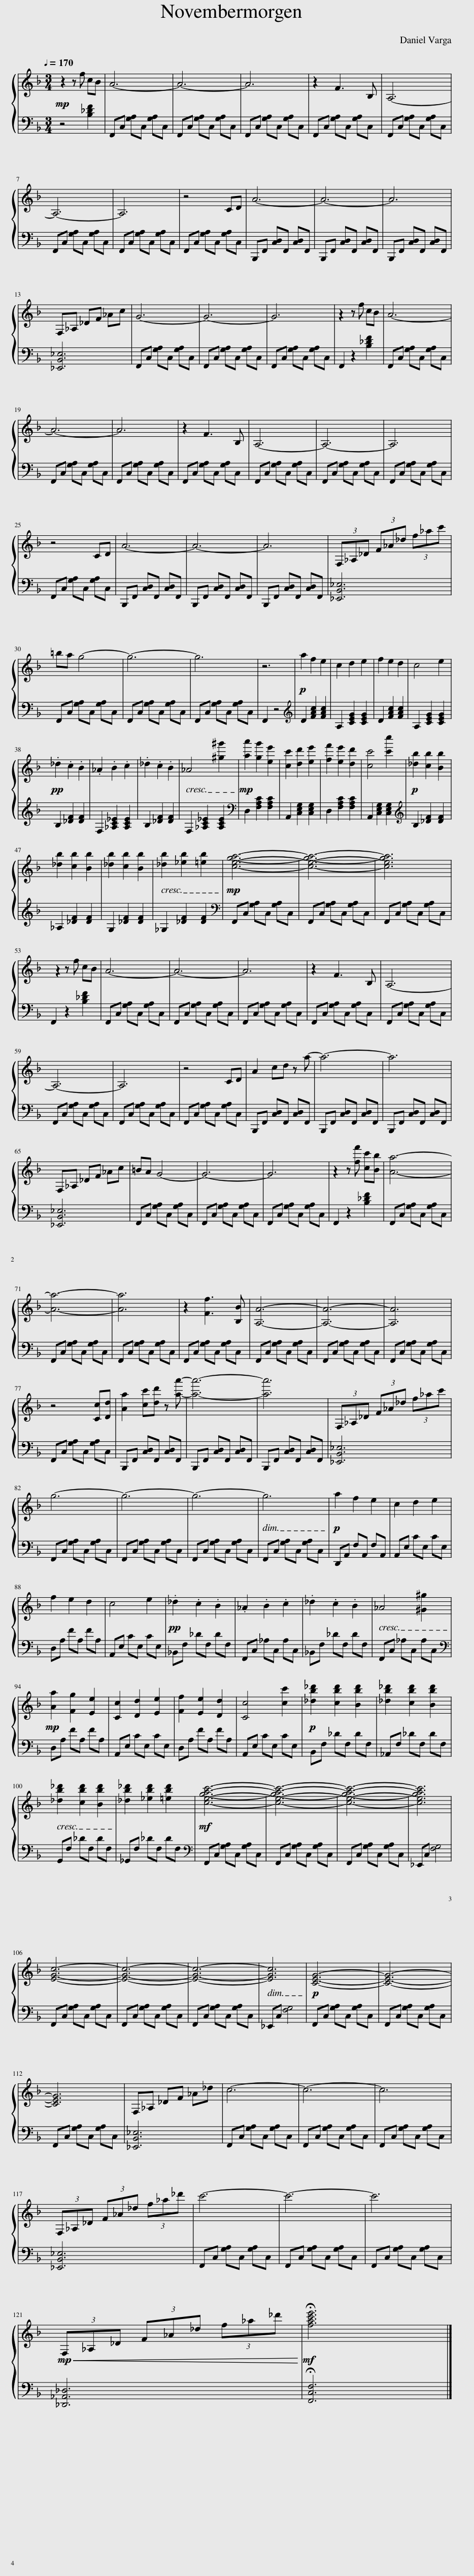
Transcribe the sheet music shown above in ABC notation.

X:1
%%score { 1 | 2 }
L:1/8
Q:1/4=170
M:3/4
I:linebreak $
K:F
V:1 treble
V:2 bass
V:1
!mp! z2 z f cB | A6- | A6- | A6 | z2 F3 B, | %5
 A,6- |$ A,6- | A,6 | z4 CD | A6- | %10
 A6- | A6 |$ F,_A, _DF _Ac | G6- | G6- | %15
 G6 | z2 z f cB | A6- |$ A6- | A6 | %20
 z2 F3 B, | A,6- | A,6- | A,6 |$ z4 CD | %25
 A6- | A6- | A6 | (3F,_A,_D (3F_A_d (3f_ac' |$ =ba g4- | %30
 g6- | g6 | z6 |!p! a2 f2 e2 | c2 d2 e2 | %35
 f2 e2 d2 | c4 e2 |$!pp! ._d2 .c2 .B2 | ._A2 .B2 .c2 | ._d2 .c2 .B2 | %40
 _A4 [^g^g']2 |!mp! [aa']2 [gg']2 [ee']2 | [cc']2 [dd']2 [ee']2 | [ff']2 [ee']2 [dd']2 | [cc']4 [c'c'']2 | %45
!p! [_db]2 [cb]2 [Bb]2 |$ [_db]2 [cb]2 [Bb]2 | [_db]2 [cb]2 [Bb]2 | [_db]2 [_eb]2 [=eb]2 |!mp! [cega]6- | %50
 [cega]6- | [cega]6 |$ z2 z f cB | A6- | A6- | %55
 A6 | z2 F3 B, | A,6- |$ A,6- | A,6 | %60
 z4 CD | A2 cd z a- | a6- | a6 |$ F,_A, _DF _Ac | %65
 =BA G4- | G6- | G6 | z2 z [ff'] [cc'][Bb] | [Aa]6- |$ %70
 [Aa]6- | [Aa]6 | z2 [Ff]3 [B,B] | [A,A]6- | [A,A]6- | %75
 [A,A]6 |$ z4 [Cc][Dd] | [Aa]2 [cc'][dd'] z [aa']- | [aa']6- | [aa']6 | %80
 (3F,_A,_D (3F_A_d (3f_ac' |$ g6- | g6- | g6- | g6 | %85
!p! a2 f2 e2 | c2 d2 e2 |$ f2 e2 d2 | c4 e2 |!pp! ._d2 .c2 .B2 | %90
 ._A2 .B2 .c2 | ._d2 .c2 .B2 | _A4 [^G^g]2 |$!mp! [Aa]2 [Fg]2 [Ee]2 | [Cc]2 [Dd]2 [Ee]2 | %95
 [Ff]2 [Ee]2 [Dd]2 | [Cc]4 [cc']2 |!p! [_db_d']2 [cbd']2 [Bbd']2 | [_db_d']2 [cbd']2 [Bbd']2 |$ [_db_d']2 [cbd']2 [Bbd']2 | %100
 [_db_d']2 [_ebd']2 [=ebd']2 |!mf! [cegac']6- | [cegac']6- | [cegac']6- | [cegac']6 |$ %105
 [EGc]6- | [EGc]6- | [EGc]6- | [EGc]6 |!p! [CEG]6- | %110
 [CEG]6- |$ [CEG]6 | F,_A, _DF _A_d | c6- | c6- | %115
 c6 |$ (3F,_A,_D (3F_A_d (3f_a_d' | c'6- | c'6- | c'6 |$ %120
!mp!!<(! (3F,_A,_D (3F_A_d (3f_a_d'!<)! |!mf! !fermata![fac'e']6 |] %122
V:2
 z4 [B,_DF]2 | F,,C, [G,A,]C, [G,A,]C, | F,,C, [G,A,]C, [G,A,]C, | F,,C, [G,A,]C, [G,A,]C, | F,,C, [G,A,]C, [G,A,]C, | %5
 F,,C, [G,A,]C, [G,A,]C, |$ F,,C, [G,A,]C, [G,A,]C, | F,,C, [G,A,]C, [G,A,]C, | F,,C, [G,A,]C, [G,A,]C, | B,,,F,, [C,D,]F,, [C,D,]F,, | %10
 B,,,F,, [C,D,]F,, [C,D,]F,, | B,,,F,, [C,D,]F,, [C,D,]F,, |$ [_E,,B,,_E,]6 | F,,C, [G,A,]C, [G,A,]C, | F,,C, [G,A,]C, [G,A,]C, | %15
 F,,C, [G,A,]C, [G,A,]C, | F,,2 z2 [B,_DF]2 | F,,C, [G,A,]C, [G,A,]C, |$ F,,C, [G,A,]C, [G,A,]C, | F,,C, [G,A,]C, [G,A,]C, | %20
 F,,C, [G,A,]C, [G,A,]C, | F,,C, [G,A,]C, [G,A,]C, | F,,C, [G,A,]C, [G,A,]C, | F,,C, [G,A,]C, [G,A,]C, |$ F,,C, [G,A,]C, [G,A,]C, | %25
 B,,,F,, [C,D,]F,, [C,D,]F,, | B,,,F,, [C,D,]F,, [C,D,]F,, | B,,,F,, [C,D,]F,, [C,D,]F,, | [_E,,B,,_E,]6 |$ F,,C, [G,A,]C, [G,A,]C, | %30
 F,,C, [G,A,]C, [G,A,]C, | F,,C, [G,A,]C, [G,A,]C, | F,,2 z4 |[K:treble] D2 [FAc]2 [FAc]2 | A,2 [CEG]2 [CEG]2 | %35
 D2 [FAc]2 [FAc]2 | A,2 [CEG]2 [CEG]2 |$ B,2 [_DF]2 [DF]2 | F,2 [_A,C_E]2 [A,CE]2 | B,2 [_DF]2 [DF]2 | %40
 F,2 [_A,C_E]2 [A,CE]2 |[K:bass] D,2 [F,A,C]2 [F,A,C]2 | A,,2 [C,E,G,]2 [C,E,G,]2 | D,2 [F,A,C]2 [F,A,C]2 | A,,2 [C,E,G,]2 [C,E,G,]2 | %45
[K:treble] B,2 [_DF]2 [DF]2 |$ _A,2 [_DF]2 [DF]2 | G,2 [_DF]2 [DF]2 | _G,2 [_DF]2 [DF]2 |[K:bass] F,,C, [G,A,]C, [G,A,]C, | %50
 F,,C, [G,A,]C, [G,A,]C, | F,,C, [G,A,]C, [G,A,]C, |$ F,,2 z2 [B,_DF]2 | F,,C, [G,A,]C, [G,A,]C, | F,,C, [G,A,]C, [G,A,]C, | %55
 F,,C, [G,A,]C, [G,A,]C, | F,,C, [G,A,]C, [G,A,]C, | F,,C, [G,A,]C, [G,A,]C, |$ F,,C, [G,A,]C, [G,A,]C, | F,,C, [G,A,]C, [G,A,]C, | %60
 F,,C, [G,A,]C, [G,A,]C, | B,,,F,, [C,D,]F,, [C,D,]F,, | B,,,F,, [C,D,]F,, [C,D,]F,, | B,,,F,, [C,D,]F,, [C,D,]F,, |$ [_E,,B,,_E,]6 | %65
 F,,C, [G,A,]C, [G,A,]C, | F,,C, [G,A,]C, [G,A,]C, | F,,C, [G,A,]C, [G,A,]C, | F,,2 z2 [B,_DF]2 | F,,C, [G,A,]C, [G,A,]C, |$ %70
 F,,C, [G,A,]C, [G,A,]C, | F,,C, [G,A,]C, [G,A,]C, | F,,C, [G,A,]C, [G,A,]C, | F,,C, [G,A,]C, [G,A,]C, | F,,C, [G,A,]C, [G,A,]C, | %75
 F,,C, [G,A,]C, [G,A,]C, |$ F,,C, [G,A,]C, [G,A,]C, | B,,,F,, [C,D,]F,, [C,D,]F,, | B,,,F,, [C,D,]F,, [C,D,]F,, | B,,,F,, [C,D,]F,, [C,D,]F,, | %80
 [_E,,B,,_E,]6 |$ F,,C, [G,A,]C, [G,A,]C, | F,,C, [G,A,]C, [G,A,]C, | F,,C, [G,A,]C, [G,A,]C, | F,,C, [G,A,]C, [G,A,]C, | %85
 D,,A,, F,A,, F,A,, | A,,E, CE, CE, |$ D,A, FA, FA, | A,,E, CE, CE, | _B,,F, _DF, DF, | %90
 F,,C, _A,C, A,C, | _B,,F, _DF, DF, | F,,C, _A,C, A,C, |$[K:bass] D,A, FA, FA, | A,,E, CE, CE, | %95
 D,A, FA, FA, | A,,E, CE, CE, | B,,F, _DF, DF, | _A,,F, _DF, DF, |$ G,,F, _DF, DF, | %100
 _G,,F, _DF, DF, |[K:bass] F,,C, [G,A,]C, [G,A,]C, | F,,C, [G,A,]C, [G,A,]C, | F,,C, [G,A,]C, [G,A,]C, | _E,,C, [F,G,]4 |$ %105
 F,,C, [G,A,]C, [G,A,]C, | F,,C, [G,A,]C, [G,A,]C, | F,,C, [G,A,]C, [G,A,]C, | _E,,C, [F,G,]4 | F,,C, [G,A,]C, [G,A,]C, | %110
 F,,C, [G,A,]C, [G,A,]C, |$ F,,C, [G,A,]C, [G,A,]C, | [_E,,B,,_E,]6 | F,,C, [G,A,]C, [G,A,]C, | F,,C, [G,A,]C, [G,A,]C, | %115
 F,,C, [G,A,]C, [G,A,]C, |$ [_E,,B,,_E,]6 | F,,C, [G,A,]C, [G,A,]C, | F,,C, [G,A,]C, [G,A,]C, | F,,C, [G,A,]C, [G,A,]C, |$ %120
 [_D,,_A,,_D,]6 | !fermata![F,,C,F,]6 |] %122
